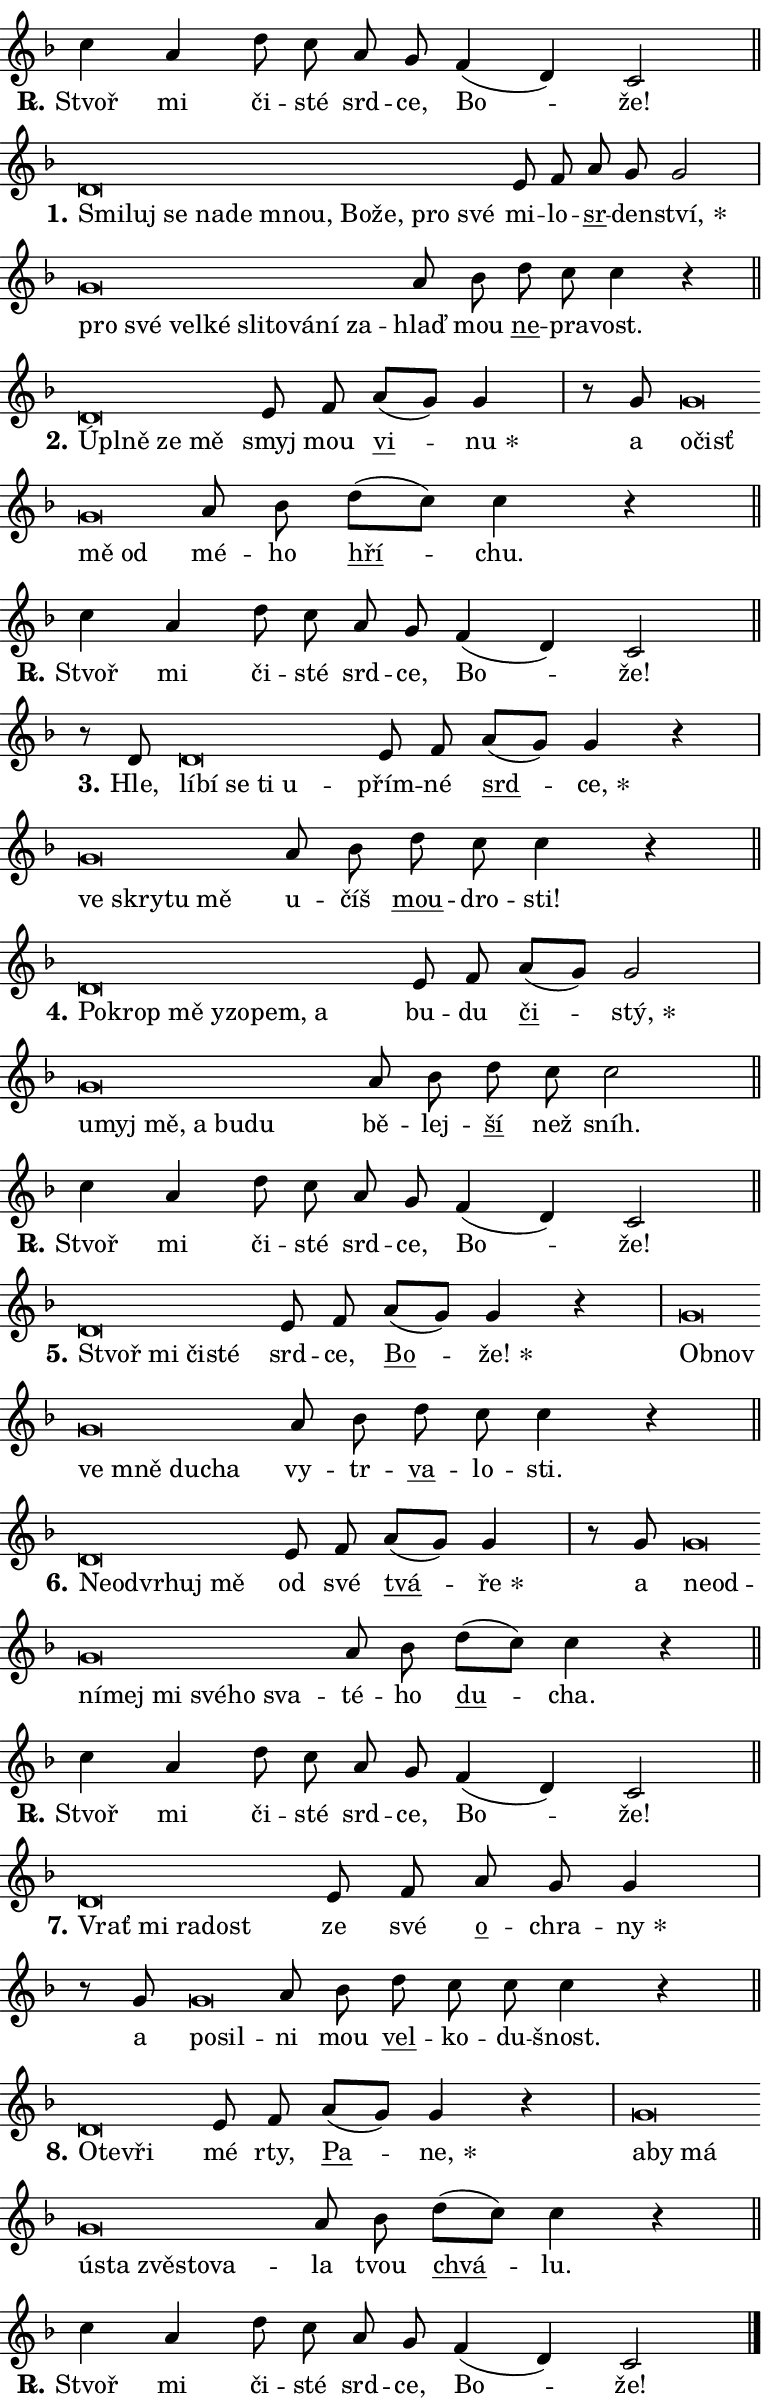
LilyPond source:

\version "2.24.0"
\header { tagline = "" }
\paper {
  indent = 0\cm
  top-margin = 0\cm
  right-margin = 0.13\cm % to fit lyric hyphens
  bottom-margin = 0\cm
  left-margin = 0\cm
  paper-width = 13\cm
  page-breaking = #ly:one-page-breaking
  system-system-spacing.basic-distance = #11
  score-system-spacing.basic-distance = #11
  ragged-last = ##f
}


%% Author: Thomas Morley
%% https://lists.gnu.org/archive/html/lilypond-user/2020-05/msg00002.html
#(define (line-position grob)
"Returns position of @var[grob} in current system:
   @code{'start}, if at first time-step
   @code{'end}, if at last time-step
   @code{'middle} otherwise
"
  (let* ((col (ly:item-get-column grob))
         (ln (ly:grob-object col 'left-neighbor))
         (rn (ly:grob-object col 'right-neighbor))
         (col-to-check-left (if (ly:grob? ln) ln col))
         (col-to-check-right (if (ly:grob? rn) rn col))
         (break-dir-left
           (and
             (ly:grob-property col-to-check-left 'non-musical #f)
             (ly:item-break-dir col-to-check-left)))
         (break-dir-right
           (and
             (ly:grob-property col-to-check-right 'non-musical #f)
             (ly:item-break-dir col-to-check-right))))
        (cond ((eqv? 1 break-dir-left) 'start)
              ((eqv? -1 break-dir-right) 'end)
              (else 'middle))))

#(define (tranparent-at-line-position vctor)
  (lambda (grob)
  "Relying on @code{line-position} select the relevant enry from @var{vctor}.
Used to determine transparency,"
    (case (line-position grob)
      ((end) (not (vector-ref vctor 0)))
      ((middle) (not (vector-ref vctor 1)))
      ((start) (not (vector-ref vctor 2))))))

noteHeadBreakVisibility =
#(define-music-function (break-visibility)(vector?)
"Makes @code{NoteHead}s transparent relying on @var{break-visibility}"
#{
  \override NoteHead.transparent =
    #(tranparent-at-line-position break-visibility)
#})

#(define delete-ledgers-for-transparent-note-heads
  (lambda (grob)
    "Reads whether a @code{NoteHead} is transparent.
If so this @code{NoteHead} is removed from @code{'note-heads} from
@var{grob}, which is supposed to be @code{LedgerLineSpanner}.
As a result ledgers are not printed for this @code{NoteHead}"
    (let* ((nhds-array (ly:grob-object grob 'note-heads))
           (nhds-list
             (if (ly:grob-array? nhds-array)
                 (ly:grob-array->list nhds-array)
                 '()))
           ;; Relies on the transparent-property being done before
           ;; Staff.LedgerLineSpanner.after-line-breaking is executed.
           ;; This is fragile ...
           (to-keep
             (remove
               (lambda (nhd)
                 (ly:grob-property nhd 'transparent #f))
               nhds-list)))
      ;; TODO find a better method to iterate over grob-arrays, similiar
      ;; to filter/remove etc for lists
      ;; For now rebuilt from scratch
      (set! (ly:grob-object grob 'note-heads)  '())
      (for-each
        (lambda (nhd)
          (ly:pointer-group-interface::add-grob grob 'note-heads nhd))
        to-keep))))

squashNotes = {
  \override NoteHead.X-extent = #'(-0.2 . 0.2)
  \override NoteHead.Y-extent = #'(-0.75 . 0)
  \override NoteHead.stencil =
    #(lambda (grob)
       (let ((pos (ly:grob-property grob 'staff-position)))
         (begin
           (if (< pos -7) (display "ERROR: Lower brevis then expected\n") (display ""))
           (if (<= pos -6) ly:text-interface::print ly:note-head::print))))
}
unSquashNotes = {
  \revert NoteHead.X-extent
  \revert NoteHead.Y-extent
  \revert NoteHead.stencil
}

hideNotes = \noteHeadBreakVisibility #begin-of-line-visible
unHideNotes = \noteHeadBreakVisibility #all-visible

% work-around for resetting accidentals
% https://lilypond.org/doc/v2.23/Documentation/notation/displaying-rhythms#unmetered-music
cadenzaMeasure = {
  \cadenzaOff
  \partial 1024 s1024
  \cadenzaOn
}

#(define-markup-command (accent layout props text) (markup?)
  "Underline accented syllable"
  (interpret-markup layout props
    #{\markup \override #'(offset . 4.3) \underline { #text }#}))

responsum = \markup \concat {
  "R" \hspace #-1.05 \path #0.1 #'((moveto 0 0.07) (lineto 0.9 0.8)) \hspace #0.05 "."
}

spaceSize = #0.6828661417322834 % exact space size for TeX Gyre Schola

\layout {
  \context {
    \Staff
    \remove "Time_signature_engraver"
    \override LedgerLineSpanner.after-line-breaking = #delete-ledgers-for-transparent-note-heads
  }
  \context {
    \Lyrics {
      \override LyricSpace.minimum-distance = \spaceSize
      \override LyricText.font-name = #"TeX Gyre Schola"
      \override LyricText.font-size = 1
      \override StanzaNumber.font-name = #"TeX Gyre Schola Bold"
      \override StanzaNumber.font-size = 1
    }
  }
  \context {
    \Score 
    \override NoteHead.text =
      #(lambda (grob) 
        (let ((pos (ly:grob-property grob 'staff-position)))
          #{\markup {
            \combine
              \halign #-0.55 \raise #(if (= pos -6) 0 0.5) \override #'(thickness . 2) \draw-line #'(3.2 . 0)
              \musicglyph "noteheads.sM1"
          }#}))
  }
}

% magnetic-lyrics.ily
%
%   written by
%     Jean Abou Samra <jean@abou-samra.fr>
%     Werner Lemberg <wl@gnu.org>
%
%   adapted by
%     Jiri Hon <jiri.hon@gmail.com>
%
% Version 2022-Apr-15

% https://www.mail-archive.com/lilypond-user@gnu.org/msg149350.html

#(define (Left_hyphen_pointer_engraver context)
   "Collect syllable-hyphen-syllable occurrences in lyrics and store
them in properties.  This engraver only looks to the left.  For
example, if the lyrics input is @code{foo -- bar}, it does the
following.

@itemize @bullet
@item
Set the @code{text} property of the @code{LyricHyphen} grob between
@q{foo} and @q{bar} to @code{foo}.

@item
Set the @code{left-hyphen} property of the @code{LyricText} grob with
text @q{foo} to the @code{LyricHyphen} grob between @q{foo} and
@q{bar}.
@end itemize

Use this auxiliary engraver in combination with the
@code{lyric-@/text::@/apply-@/magnetic-@/offset!} hook."
   (let ((hyphen #f)
         (text #f))
     (make-engraver
      (acknowledgers
       ((lyric-syllable-interface engraver grob source-engraver)
        (set! text grob)))
      (end-acknowledgers
       ((lyric-hyphen-interface engraver grob source-engraver)
        ;(when (not (grob::has-interface grob 'lyric-space-interface))
          (set! hyphen grob)));)
      ((stop-translation-timestep engraver)
       (when (and text hyphen)
         (ly:grob-set-object! text 'left-hyphen hyphen))
       (set! text #f)
       (set! hyphen #f)))))

#(define (lyric-text::apply-magnetic-offset! grob)
   "If the space between two syllables is less than the value in
property @code{LyricText@/.details@/.squash-threshold}, move the right
syllable to the left so that it gets concatenated with the left
syllable.

Use this function as a hook for
@code{LyricText@/.after-@/line-@/breaking} if the
@code{Left_@/hyphen_@/pointer_@/engraver} is active."
   (let ((hyphen (ly:grob-object grob 'left-hyphen #f)))
     (when hyphen
       (let ((left-text (ly:spanner-bound hyphen LEFT)))
         (when (grob::has-interface left-text 'lyric-syllable-interface)
           (let* ((common (ly:grob-common-refpoint grob left-text X))
                  (this-x-ext (ly:grob-extent grob common X))
                  (left-x-ext
                   (begin
                     ;; Trigger magnetism for left-text.
                     (ly:grob-property left-text 'after-line-breaking)
                     (ly:grob-extent left-text common X)))
                  ;; `delta` is the gap width between two syllables.
                  (delta (- (interval-start this-x-ext)
                            (interval-end left-x-ext)))
                  (details (ly:grob-property grob 'details))
                  (threshold (assoc-get 'squash-threshold details 0.2)))
             (when (< delta threshold)
               (let* (;; We have to manipulate the input text so that
                      ;; ligatures crossing syllable boundaries are not
                      ;; disabled.  For languages based on the Latin
                      ;; script this is essentially a beautification.
                      ;; However, for non-Western scripts it can be a
                      ;; necessity.
                      (lt (ly:grob-property left-text 'text))
                      (rt (ly:grob-property grob 'text))
                      (is-space (grob::has-interface hyphen 'lyric-space-interface))
                      (space (if is-space " " ""))
                      (extra-delta (if is-space spaceSize 0))
                      ;; Append new syllable.
                      (ltrt-space (if (and (string? lt) (string? rt))
                                (string-append lt space rt)
                                (make-concat-markup (list lt space rt))))
                      ;; Right-align `ltrt` to the right side.
                      (ltrt-space-markup (grob-interpret-markup
                               grob
                               (make-translate-markup
                                (cons (interval-length this-x-ext) 0)
                                (make-right-align-markup ltrt-space)))))
                 (begin
                   ;; Don't print `left-text`.
                   (ly:grob-set-property! left-text 'stencil #f)
                   ;; Set text and stencil (which holds all collected
                   ;; syllables so far) and shift it to the left.
                   (ly:grob-set-property! grob 'text ltrt-space)
                   (ly:grob-set-property! grob 'stencil ltrt-space-markup)
                   (ly:grob-translate-axis! grob (- (- delta extra-delta)) X))))))))))


#(define (lyric-hyphen::displace-bounds-first grob)
   ;; Make very sure this callback isn't triggered too early.
   (let ((left (ly:spanner-bound grob LEFT))
         (right (ly:spanner-bound grob RIGHT)))
     (ly:grob-property left 'after-line-breaking)
     (ly:grob-property right 'after-line-breaking)
     (ly:lyric-hyphen::print grob)))

squashThreshold = #0.4

\layout {
  \context {
    \Lyrics
    \consists #Left_hyphen_pointer_engraver
    \override LyricText.after-line-breaking =
      #lyric-text::apply-magnetic-offset!
    \override LyricHyphen.stencil = #lyric-hyphen::displace-bounds-first
    \override LyricText.details.squash-threshold = \squashThreshold
    \override LyricHyphen.minimum-distance = 0
    \override LyricHyphen.minimum-length = \squashThreshold
  }
}

squashText = \override LyricText.details.squash-threshold = 9999
unSquashText = \override LyricText.details.squash-threshold = \squashThreshold

leftText = \override LyricText.self-alignment-X = #LEFT
unLeftText = \revert LyricText.self-alignment-X

starOffset = #(lambda (grob) 
                (let ((x_offset (ly:self-alignment-interface::aligned-on-x-parent grob)))
                  (if (= x_offset 0) 0 (+ x_offset 1.2))))

star = #(define-music-function (syllable)(string?)
"Append star separator at the end of a syllable"
#{
  \once \override LyricText.X-offset = #starOffset
  \lyricmode { \markup {
    #syllable
    \override #'((font-name . "TeX Gyre Schola Bold")) \hspace #0.2 \lower #0.65 \larger "*"
  } }
#})

starAccent = #(define-music-function (syllable)(string?)
"Append star separator at the end of a syllable and make accent"
#{
  \once \override LyricText.X-offset = #starOffset
  \lyricmode { \markup {
    \accent #syllable
    \override #'((font-name . "TeX Gyre Schola Bold")) \hspace #0.2 \lower #0.65 \larger "*"
  } }
#})

breath = #(define-music-function (syllable)(string?)
"Append breathing indicator at the end of a syllable"
#{
  \lyricmode { \markup { #syllable "+" } }
#})

optionalBreath = #(define-music-function (syllable)(string?)
"Append optional breathing indicator at the end of a syllable"
#{
  \lyricmode { \markup { #syllable "(+)" } }
#})


\score {
    <<
        \new Voice = "melody" { \cadenzaOn \key f \major \relative { c''4 a d8 c a g \bar "" f4( d) c2 \cadenzaMeasure \bar "||" \break } }
        \new Lyrics \lyricsto "melody" { \lyricmode { \set stanza = \responsum
Stvoř mi či -- sté srd -- ce, Bo -- že! } }
    >>
    \layout {}
}

\score {
    <<
        \new Voice = "melody" { \cadenzaOn \key f \major \relative { \squashNotes d'\breve*1/16 \hideNotes \breve*1/16 \bar "" \breve*1/16 \bar "" \breve*1/16 \bar "" \breve*1/16 \bar "" \breve*1/16 \bar "" \breve*1/16 \bar "" \breve*1/16 \bar "" \breve*1/16 \breve*1/16 \bar "" \unHideNotes \unSquashNotes e8 f \bar "" a g g2 \cadenzaMeasure \bar "|" \squashNotes g\breve*1/16 \hideNotes \breve*1/16 \bar "" \breve*1/16 \bar "" \breve*1/16 \bar "" \breve*1/16 \bar "" \breve*1/16 \bar "" \breve*1/16 \bar "" \breve*1/16 \breve*1/16 \bar "" \unHideNotes \unSquashNotes a8 bes \bar "" d c c4 r \cadenzaMeasure \bar "||" \break } }
        \new Lyrics \lyricsto "melody" { \lyricmode { \set stanza = "1."
\leftText Smi -- \squashText luj se na -- de mnou, Bo -- že, pro své \unLeftText \unSquashText mi -- lo -- \markup \accent sr -- den -- \star ství, \leftText pro \squashText své vel -- ké sli -- to -- vá -- ní za -- \unLeftText \unSquashText hlaď mou \markup \accent ne -- pra -- vost. } }
    >>
    \layout {}
}

\score {
    <<
        \new Voice = "melody" { \cadenzaOn \key f \major \relative { \squashNotes d'\breve*1/16 \hideNotes \breve*1/16 \bar "" \breve*1/16 \breve*1/16 \bar "" \unHideNotes \unSquashNotes e8 f \bar "" a[( g)] g4 \cadenzaMeasure \bar "|" r8 g8 \squashNotes g\breve*1/16 \hideNotes \breve*1/16 \bar "" \breve*1/16 \breve*1/16 \bar "" \unHideNotes \unSquashNotes a8 bes \bar "" d[( c)] c4 r \cadenzaMeasure \bar "||" \break } }
        \new Lyrics \lyricsto "melody" { \lyricmode { \set stanza = "2."
\leftText Úpl -- \squashText ně ze mě \unLeftText \unSquashText smyj mou \markup \accent vi -- \star nu a \leftText o -- \squashText čisť mě od \unLeftText \unSquashText mé -- ho \markup \accent hří -- chu. } }
    >>
    \layout {}
}

\score {
    <<
        \new Voice = "melody" { \cadenzaOn \key f \major \relative { c''4 a d8 c a g \bar "" f4( d) c2 \cadenzaMeasure \bar "||" \break } }
        \new Lyrics \lyricsto "melody" { \lyricmode { \set stanza = \responsum
Stvoř mi či -- sté srd -- ce, Bo -- že! } }
    >>
    \layout {}
}

\score {
    <<
        \new Voice = "melody" { \cadenzaOn \key f \major \relative { r8 d'8 \squashNotes d\breve*1/16 \hideNotes \breve*1/16 \bar "" \breve*1/16 \bar "" \breve*1/16 \breve*1/16 \bar "" \unHideNotes \unSquashNotes e8 f \bar "" a[( g)] g4 r \cadenzaMeasure \bar "|" \squashNotes g\breve*1/16 \hideNotes \breve*1/16 \bar "" \breve*1/16 \breve*1/16 \bar "" \unHideNotes \unSquashNotes a8 bes \bar "" d c c4 r \cadenzaMeasure \bar "||" \break } }
        \new Lyrics \lyricsto "melody" { \lyricmode { \set stanza = "3."
Hle, \leftText lí -- \squashText bí se ti u -- \unLeftText \unSquashText přím -- né \markup \accent srd -- \star ce, \leftText ve \squashText skry -- tu mě \unLeftText \unSquashText u -- číš \markup \accent mou -- dro -- sti! } }
    >>
    \layout {}
}

\score {
    <<
        \new Voice = "melody" { \cadenzaOn \key f \major \relative { \squashNotes d'\breve*1/16 \hideNotes \breve*1/16 \bar "" \breve*1/16 \bar "" \breve*1/16 \bar "" \breve*1/16 \bar "" \breve*1/16 \breve*1/16 \bar "" \unHideNotes \unSquashNotes e8 f \bar "" a[( g)] g2 \cadenzaMeasure \bar "|" \squashNotes g\breve*1/16 \hideNotes \breve*1/16 \bar "" \breve*1/16 \bar "" \breve*1/16 \bar "" \breve*1/16 \breve*1/16 \bar "" \unHideNotes \unSquashNotes a8 bes \bar "" d c c2 \cadenzaMeasure \bar "||" \break } }
        \new Lyrics \lyricsto "melody" { \lyricmode { \set stanza = "4."
\leftText Po -- \squashText krop mě y -- zo -- pem, a \unLeftText \unSquashText bu -- du \markup \accent či -- \star stý, \leftText u -- \squashText myj mě, a bu -- du \unLeftText \unSquashText bě -- lej -- \markup \accent ší než sníh. } }
    >>
    \layout {}
}

\score {
    <<
        \new Voice = "melody" { \cadenzaOn \key f \major \relative { c''4 a d8 c a g \bar "" f4( d) c2 \cadenzaMeasure \bar "||" \break } }
        \new Lyrics \lyricsto "melody" { \lyricmode { \set stanza = \responsum
Stvoř mi či -- sté srd -- ce, Bo -- že! } }
    >>
    \layout {}
}

\score {
    <<
        \new Voice = "melody" { \cadenzaOn \key f \major \relative { \squashNotes d'\breve*1/16 \hideNotes \breve*1/16 \bar "" \breve*1/16 \breve*1/16 \bar "" \unHideNotes \unSquashNotes e8 f \bar "" a[( g)] g4 r \cadenzaMeasure \bar "|" \squashNotes g\breve*1/16 \hideNotes \breve*1/16 \bar "" \breve*1/16 \bar "" \breve*1/16 \bar "" \breve*1/16 \breve*1/16 \bar "" \unHideNotes \unSquashNotes a8 bes \bar "" d c c4 r \cadenzaMeasure \bar "||" \break } }
        \new Lyrics \lyricsto "melody" { \lyricmode { \set stanza = "5."
\leftText Stvoř \squashText mi či -- sté \unLeftText \unSquashText srd -- ce, \markup \accent Bo -- \star že! \leftText Ob -- \squashText nov ve mně du -- cha \unLeftText \unSquashText vy -- tr -- \markup \accent va -- lo -- sti. } }
    >>
    \layout {}
}

\score {
    <<
        \new Voice = "melody" { \cadenzaOn \key f \major \relative { \squashNotes d'\breve*1/16 \hideNotes \breve*1/16 \bar "" \breve*1/16 \bar "" \breve*1/16 \breve*1/16 \bar "" \unHideNotes \unSquashNotes e8 f \bar "" a[( g)] g4 \cadenzaMeasure \bar "|" r8 g8 \squashNotes g\breve*1/16 \hideNotes \breve*1/16 \bar "" \breve*1/16 \bar "" \breve*1/16 \bar "" \breve*1/16 \bar "" \breve*1/16 \bar "" \breve*1/16 \breve*1/16 \bar "" \unHideNotes \unSquashNotes a8 bes \bar "" d[( c)] c4 r \cadenzaMeasure \bar "||" \break } }
        \new Lyrics \lyricsto "melody" { \lyricmode { \set stanza = "6."
\leftText Ne -- \squashText od -- vr -- huj mě \unLeftText \unSquashText od své \markup \accent tvá -- \star ře a \leftText ne -- \squashText od -- ní -- mej mi své -- ho sva -- \unLeftText \unSquashText té -- ho \markup \accent du -- cha. } }
    >>
    \layout {}
}

\score {
    <<
        \new Voice = "melody" { \cadenzaOn \key f \major \relative { c''4 a d8 c a g \bar "" f4( d) c2 \cadenzaMeasure \bar "||" \break } }
        \new Lyrics \lyricsto "melody" { \lyricmode { \set stanza = \responsum
Stvoř mi či -- sté srd -- ce, Bo -- že! } }
    >>
    \layout {}
}

\score {
    <<
        \new Voice = "melody" { \cadenzaOn \key f \major \relative { \squashNotes d'\breve*1/16 \hideNotes \breve*1/16 \bar "" \breve*1/16 \breve*1/16 \bar "" \unHideNotes \unSquashNotes e8 f \bar "" a g g4 \cadenzaMeasure \bar "|" r8 g8 \squashNotes g\breve*1/16 \hideNotes \breve*1/16 \bar "" \unHideNotes \unSquashNotes a8 bes \bar "" d c c c4 r \cadenzaMeasure \bar "||" \break } }
        \new Lyrics \lyricsto "melody" { \lyricmode { \set stanza = "7."
\leftText Vrať \squashText mi ra -- dost \unLeftText \unSquashText ze své \markup \accent o -- chra -- \star ny a \leftText po -- \squashText sil -- \unLeftText \unSquashText ni mou \markup \accent vel -- ko -- du -- šnost. } }
    >>
    \layout {}
}

\score {
    <<
        \new Voice = "melody" { \cadenzaOn \key f \major \relative { \squashNotes d'\breve*1/16 \hideNotes \breve*1/16 \breve*1/16 \bar "" \unHideNotes \unSquashNotes e8 f \bar "" a[( g)] g4 r \cadenzaMeasure \bar "|" \squashNotes g\breve*1/16 \hideNotes \breve*1/16 \bar "" \breve*1/16 \bar "" \breve*1/16 \bar "" \breve*1/16 \bar "" \breve*1/16 \bar "" \breve*1/16 \breve*1/16 \bar "" \unHideNotes \unSquashNotes a8 bes \bar "" d[( c)] c4 r \cadenzaMeasure \bar "||" \break } }
        \new Lyrics \lyricsto "melody" { \lyricmode { \set stanza = "8."
\leftText O -- \squashText te -- vři \unLeftText \unSquashText mé rty, \markup \accent Pa -- \star ne, \leftText a -- \squashText by má ú -- sta zvě -- sto -- va -- \unLeftText \unSquashText la tvou \markup \accent chvá -- lu. } }
    >>
    \layout {}
}

\score {
    <<
        \new Voice = "melody" { \cadenzaOn \key f \major \relative { c''4 a d8 c a g \bar "" f4( d) c2 \cadenzaMeasure \bar "||" \break } \bar "|." }
        \new Lyrics \lyricsto "melody" { \lyricmode { \set stanza = \responsum
Stvoř mi či -- sté srd -- ce, Bo -- že! } }
    >>
    \layout {}
}
